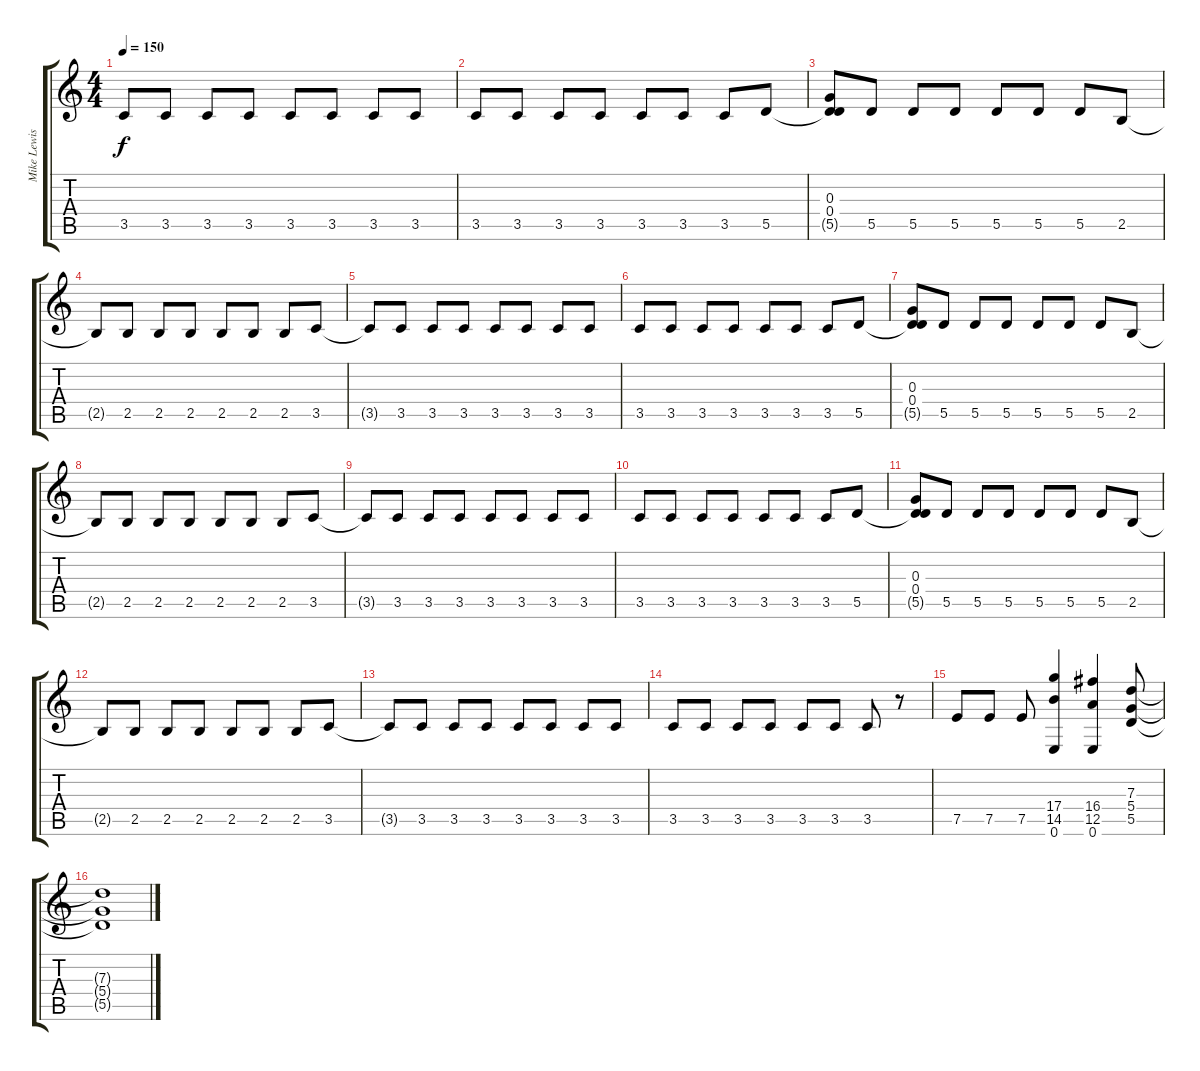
\track ("Mike Lewis" "Mike Lewis") {instrument acousticguitarsteel}
\staff {score tabs}
\tuning (E4 B3 G3 D3 A2 E2) {hide}
\ts (4 4)
\tempo 150
\clef g2
\ks c
3.5{t}.8{dy f} 3.5.8 3.5.8 3.5.8 3.5.8 3.5.8 3.5.8 3.5.8 |
3.5.8 3.5.8 3.5.8 3.5.8 3.5.8 3.5.8 3.5.8 5.5.8 |
(0.3 0.4 5.5{t}).8 5.5.8 5.5.8 5.5.8 5.5.8 5.5.8 5.5.8 2.5.8 |
2.5{t}.8 2.5.8 2.5.8 2.5.8 2.5.8 2.5.8 2.5.8 3.5.8 |
3.5{t}.8 3.5.8 3.5.8 3.5.8 3.5.8 3.5.8 3.5.8 3.5.8 |
3.5.8 3.5.8 3.5.8 3.5.8 3.5.8 3.5.8 3.5.8 5.5.8 |
(0.3 0.4 5.5{t}).8 5.5.8 5.5.8 5.5.8 5.5.8 5.5.8 5.5.8 2.5.8 |
2.5{t}.8 2.5.8 2.5.8 2.5.8 2.5.8 2.5.8 2.5.8 3.5.8 |
3.5{t}.8 3.5.8 3.5.8 3.5.8 3.5.8 3.5.8 3.5.8 3.5.8 |
3.5.8 3.5.8 3.5.8 3.5.8 3.5.8 3.5.8 3.5.8 5.5.8 |
(0.3 0.4 5.5{t}).8 5.5.8 5.5.8 5.5.8 5.5.8 5.5.8 5.5.8 2.5.8 |
2.5{t}.8 2.5.8 2.5.8 2.5.8 2.5.8 2.5.8 2.5.8 3.5.8 |
3.5{t}.8 3.5.8 3.5.8 3.5.8 3.5.8 3.5.8 3.5.8 3.5.8 |
3.5.8 3.5.8 3.5.8 3.5.8 3.5.8 3.5.8 3.5.8 r.8 |
7.5.8{instrument acousticguitarsteel} 7.5.8 7.5.8 (17.4 14.5 0.6).4 (16.4 12.5 0.6).4 (7.3 5.4 5.5).8 |
(7.3{t} 5.4{t} 5.5{t}).1
